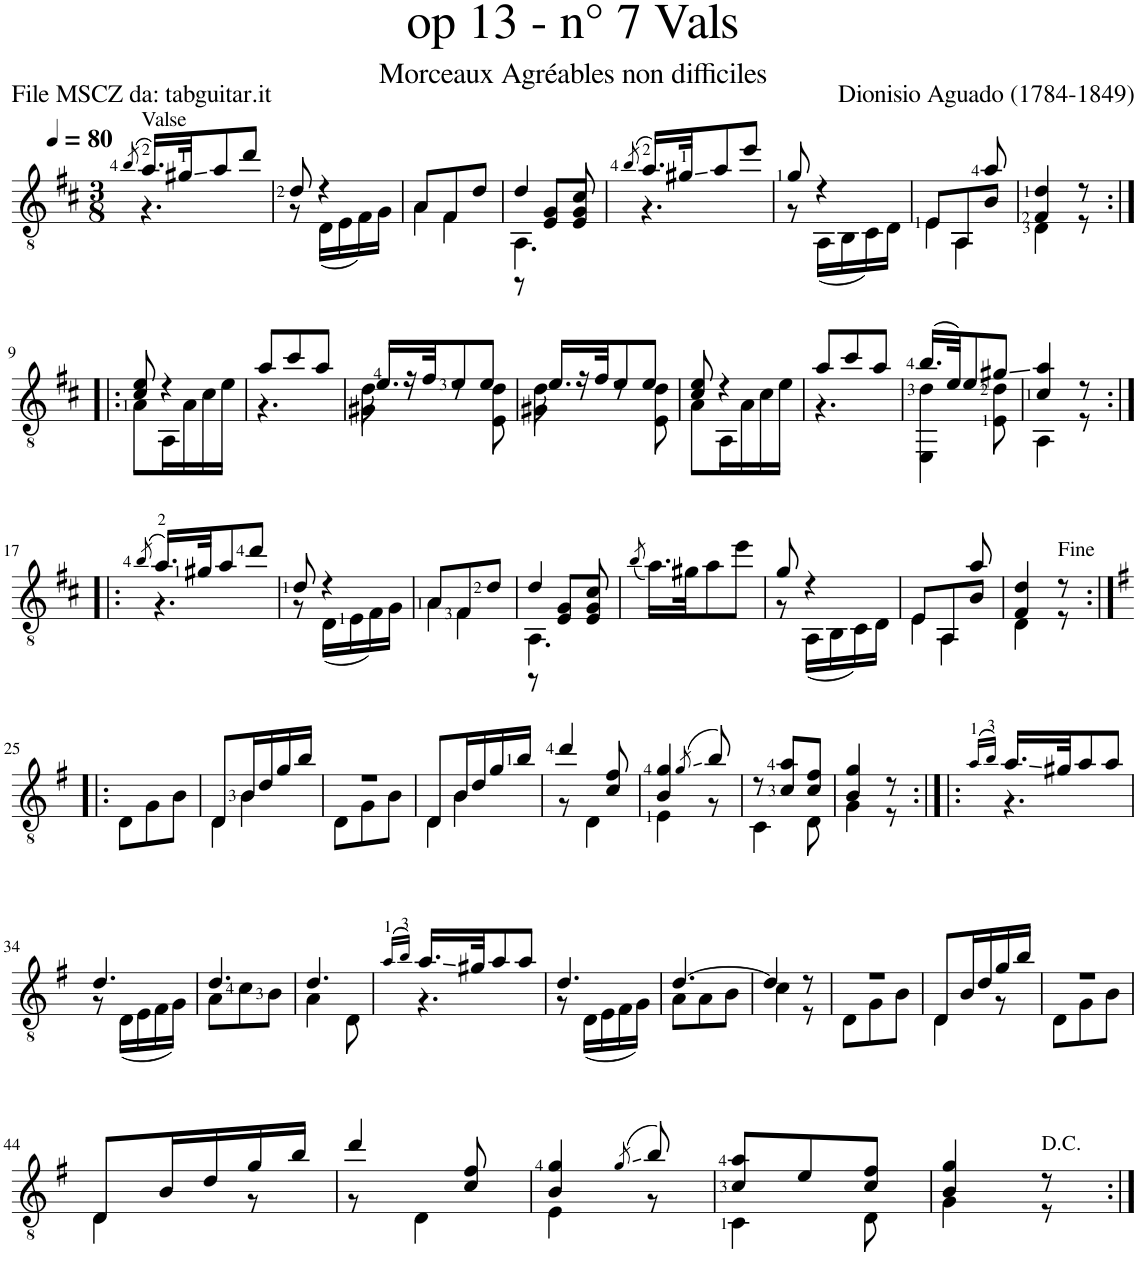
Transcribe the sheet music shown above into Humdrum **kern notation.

**kern
*part1
*staff1
*I"Guitar
*I'Guit.
*clefGv2
*k[f#c#]
*M3/8
*MM80
=1
(8qb/
*^
!LO:TX:a:t=Valse	!
16.a/LL)	4.r
32g#X/JK	.
8a/	.
8dd/J	.
=2	=2
8d/	8r
4r	(16D\LL
.	16E\
.	16F#\)
.	16G\JJ
=3	=3
*	*^
8A/L	4A\	8ryy
8F#/	.	4F#\
8d/J	8ryy	.
=4	=4	=4
4d/	4.AA\	8r
.	.	8E/ 8G/L
8c#/	.	8E/ 8G/J
*v	*v	*v
=5
(8qb/
*^
16.a/LL)	4.r
32g#X/JK	.
8a/	.
8ee/J	.
=6	=6
8g/	8r
4r	(16AA\LL
.	16BB\
.	16C#\)
.	16D\JJ
=7	=7
*^	*^
8E/L	4E\	4ryy	8ryy
8AA/	.	.	4AA\
8B/J	8ryy	8a/	.
*	*v	*v	*v
=8	=8
4F#/ 4d/	4D\
8r	8r
!!LO:LB:g=z	!!
=9:|!|:	=9:|!|:
8c#/ 8e/	8A\L
4r	16AA\L
.	16A\
.	16c#\
.	16e\JJ
=10	=10
8a/L	4.r
8cc#/	.
8a/J	.
=11	=11
*	*^
16.e/LL	16d\	4G#X\
.	16r	.
32f#/JK	.	.
8e/	8r	.
8e/J	8E\ 8d\	8ryy
=12	=12	=12
16.e/LL	16d\	4G#X\
.	16r	.
32f#/JK	.	.
8e/	8r	.
8e/J	8E\ 8d\	8ryy
*	*v	*v
=13	=13
8c#/ 8e/	8A\L
4r	16AA\L
.	16A\
.	16c#\
.	16e\JJ
=14	=14
8a/L	4.r
8cc#/	.
8a/J	.
=15	=15
(16.b/LL	4EE\ 4d\
32e/JK)	.
8e/	.
8g#X/J	8E\ 8d\
=16	=16
4c#/ 4a/	4AA\
8r	8r
!!LO:LB:g=z	!!
=17:|!|:	=17:|!|:
(8qb/	.
16.a/LL)	4.r
32g#X/JK	.
8a/	.
8dd/J	.
=18	=18
8d/	8r
4r	(16D\LL
.	16E\
.	16F#\)
.	16G\JJ
=19	=19
*	*^
8A/L	4A\	8ryy
8F#/	.	4F#\
8d/J	8ryy	.
=20	=20	=20
4d/	4.AA\	8r
.	.	8E/ 8G/L
8c#/	.	8E/ 8G/J
*v	*v	*v
=21
(8qb/
16.a\LL)
32g#X\JK
8a\
8ee\J
=22
*^
8g/	8r
4r	(16AA\LL
.	16BB\
.	16C#\)
.	16D\JJ
=23	=23
*^	*^
8E/L	4E\	4ryy	8ryy
8AA/	.	.	4AA\
8B/J	8ryy	8a/	.
*	*v	*v	*v
=24	=24
4F#/ 4d/	4D\
8r	8r
*v	*v
!!LO:LB:g=z
=25:|!|:
*k[f#]
8D\L
8G\
8B\J
=26
*^
*	*^
8D/L	4D\	8ryy
16B/L	.	4B\
16d/	.	.
16g/	8ryy	.
16b/JJ	.	.
*	*v	*v
=27	=27
4.r	8D\L
.	8G\
.	8B\J
=28	=28
*	*^
8D/L	4D\	8ryy
16B/L	.	4B\
16d/	.	.
16g/	8ryy	.
16b/JJ	.	.
*	*v	*v
=29	=29
4dd/	8r
.	4D\
8c/ 8f#/	.
=30	=30
4B/ 4g/	4E\
(8qg/	.
8b/)	8r
=31	=31
8r	4C\
8c/ 8a/L	.
8c/ 8f#/J	8D\
=32	=32
4B/ 4g/	4G\
8r	8r
=33:|!|:	=33:|!|:
(16qa/LL	.
16qb/JJ)	.
16.a/LL	4.r
32g#X/JK	.
8a/	.
8a/J	.
!!LO:LB:g=z	!!
=34	=34
4.d/	8r
.	(16D\LL
.	16E\
.	16F#\
.	16G\JJ)
=35	=35
4.d/	8A\L
.	8c\
.	8B\J
=36	=36
4.d/	4A\
.	8D\
=37	=37
(16qa/LL	.
16qb/JJ)	.
16.a/LL	4.r
32g#X/JK	.
8a/	.
8a/J	.
=38	=38
4.d/	8r
.	(16D\LL
.	16E\
.	16F#\
.	16G\JJ)
=39	=39
[4.d/	8A\L
.	8A\
.	8B\J
=40	=40
4d/]	4c\
8r	8r
=41	=41
4.r	8D\L
.	8G\
.	8B\J
=42	=42
8D/L	4D\
16B/L	.
16d/	.
16g/	8r
16b/JJ	.
=43	=43
4.r	8D\L
.	8G\
.	8B\J
!!LO:LB:g=z	!!
=44	=44
8D/L	4D\
16B/L	.
16d/	.
16g/	8r
16b/JJ	.
=45	=45
4dd/	8r
.	4D\
8c/ 8f#/	.
=46	=46
4B/ 4g/	4E\
(8qg/	.
8b/)	8r
=47	=47
8c/ 8a/L	4C\
8e/	.
8c/ 8f#/J	8D\
=48	=48
4B/ 4g/	4G\
8r	8r
*v	*v
=:|!
*-
